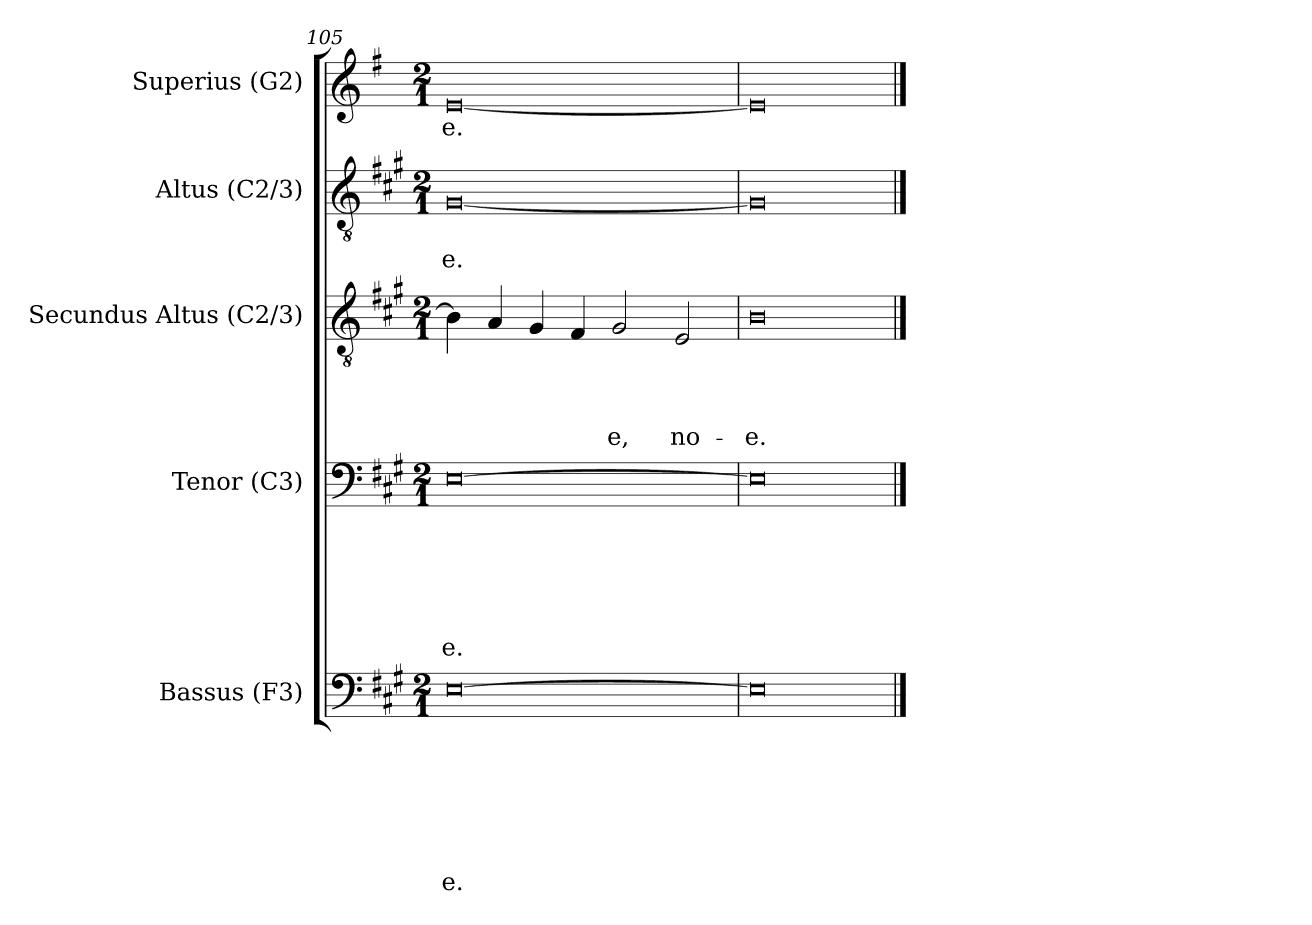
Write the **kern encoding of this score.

**kern	**text	**text	**text	**text	**text	**text	**text	**kern	**text	**text	**text	**text	**text	**text	**kern	**text	**text	**text	**text	**kern	**text	**text	**kern	**text
*part5	*part5	*part5	*part5	*part5	*part5	*part5	*part5	*part4	*part4	*part4	*part4	*part4	*part4	*part4	*part3	*part3	*part3	*part3	*part3	*part2	*part2	*part2	*part1	*part1
*staff5	*staff5	*staff5	*staff5	*staff5	*staff5	*staff5	*staff5	*staff4	*staff4	*staff4	*staff4	*staff4	*staff4	*staff4	*staff3	*staff3	*staff3	*staff3	*staff3	*staff2	*staff2	*staff2	*staff1	*staff1
*I"Bassus (F3)	*	*	*	*	*	*	*	*I"Tenor (C3)	*	*	*	*	*	*	*I"Secundus Altus (C2/3)	*	*	*	*	*I"Altus (C2/3)	*	*	*I"Superius (G2)	*
*I'B.	*	*	*	*	*	*	*	*I'T.	*	*	*	*	*	*	*I'A2	*	*	*	*	*I'A.	*	*	*I'S.	*
*clefF4	*	*	*	*	*	*	*	*clefF4	*	*	*	*	*	*	*clefGv2	*	*	*	*	*clefGv2	*	*	*clefG2	*
*k[f#c#g#]	*	*	*	*	*	*	*	*k[f#c#g#]	*	*	*	*	*	*	*k[f#c#g#]	*	*	*	*	*k[f#c#g#]	*	*	*k[f#]	*
*A:	*	*	*	*	*	*	*	*A:	*	*	*	*	*	*	*A:	*	*	*	*	*A:	*	*	*G:	*
*M2/1	*	*	*	*	*	*	*	*M2/1	*	*	*	*	*	*	*M2/1	*	*	*	*	*M2/1	*	*	*M2/1	*
=105	=105	=105	=105	=105	=105	=105	=105	=105	=105	=105	=105	=105	=105	=105	=105	=105	=105	=105	=105	=105	=105	=105	=105	=105
!	!	!	!	!	!	!	!LO:LY:b:rj	!	!	!	!	!	!	!LO:LY:b:rj	!	!	!	!	!	!	!	!LO:LY:b:rj	!	!LO:LY:b:rj
[>0E	.	.	.	.	.	.	-e.	[>0E	.	.	.	.	.	-e.	4B\]	.	.	.	.	[<0G#	.	-e.	[<0e	-e.
.	.	.	.	.	.	.	.	.	.	.	.	.	.	.	4A/	.	.	.	.	.	.	.	.	.
.	.	.	.	.	.	.	.	.	.	.	.	.	.	.	4G#/	.	.	.	.	.	.	.	.	.
.	.	.	.	.	.	.	.	.	.	.	.	.	.	.	4F#/	.	.	.	.	.	.	.	.	.
!	!	!	!	!	!	!	!	!	!	!	!	!	!	!	!	!	!	!	!LO:LY:b	!	!	!	!	!
.	.	.	.	.	.	.	.	.	.	.	.	.	.	.	2G#/	.	.	.	-e,	.	.	.	.	.
!	!	!	!	!	!	!	!	!	!	!	!	!	!	!	!	!	!	!	!LO:LY:b	!	!	!	!	!
.	.	.	.	.	.	.	.	.	.	.	.	.	.	.	2E/	.	.	.	no-	.	.	.	.	.
=106	=106	=106	=106	=106	=106	=106	=106	=106	=106	=106	=106	=106	=106	=106	=106	=106	=106	=106	=106	=106	=106	=106	=106	=106
!	!	!	!	!	!	!	!	!	!	!	!	!	!	!	!	!	!	!	!LO:LY:b:rj	!	!	!	!	!
0E]	.	.	.	.	.	.	.	0E]	.	.	.	.	.	.	0B	.	.	.	-e.	0G#]	.	.	0e]	.
==	==	==	==	==	==	==	==	==	==	==	==	==	==	==	==	==	==	==	==	==	==	==	==	==
*-	*-	*-	*-	*-	*-	*-	*-	*-	*-	*-	*-	*-	*-	*-	*-	*-	*-	*-	*-	*-	*-	*-	*-	*-
